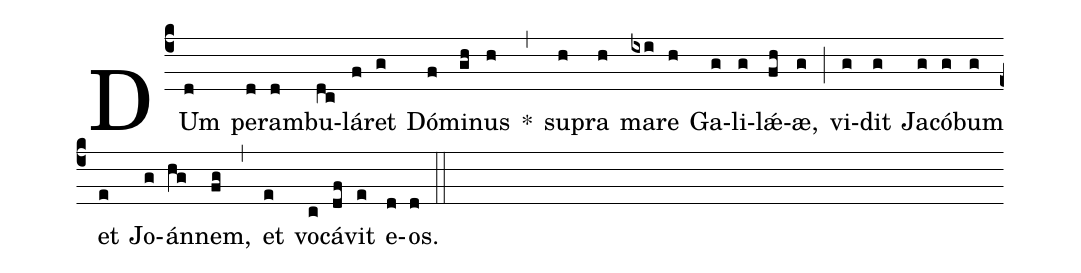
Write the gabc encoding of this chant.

%%
(c4)
DUm(d) per(d)am(d)bu(dc)lá(f)ret(g) Dó(f)mi(gh)nus(h) *(,)
su(h)pra(h) ma(ixi)re(h) Ga(g)li(g)lǽ(fh)æ,(g) (;)
vi(g)dit(g) Ja(g)có(g)bum(g) et(e) Jo(g)án(hg)nem,(fg) (,)
et(e) vo(c)cá(df)vit(e) e(d)os.(d) (::)
